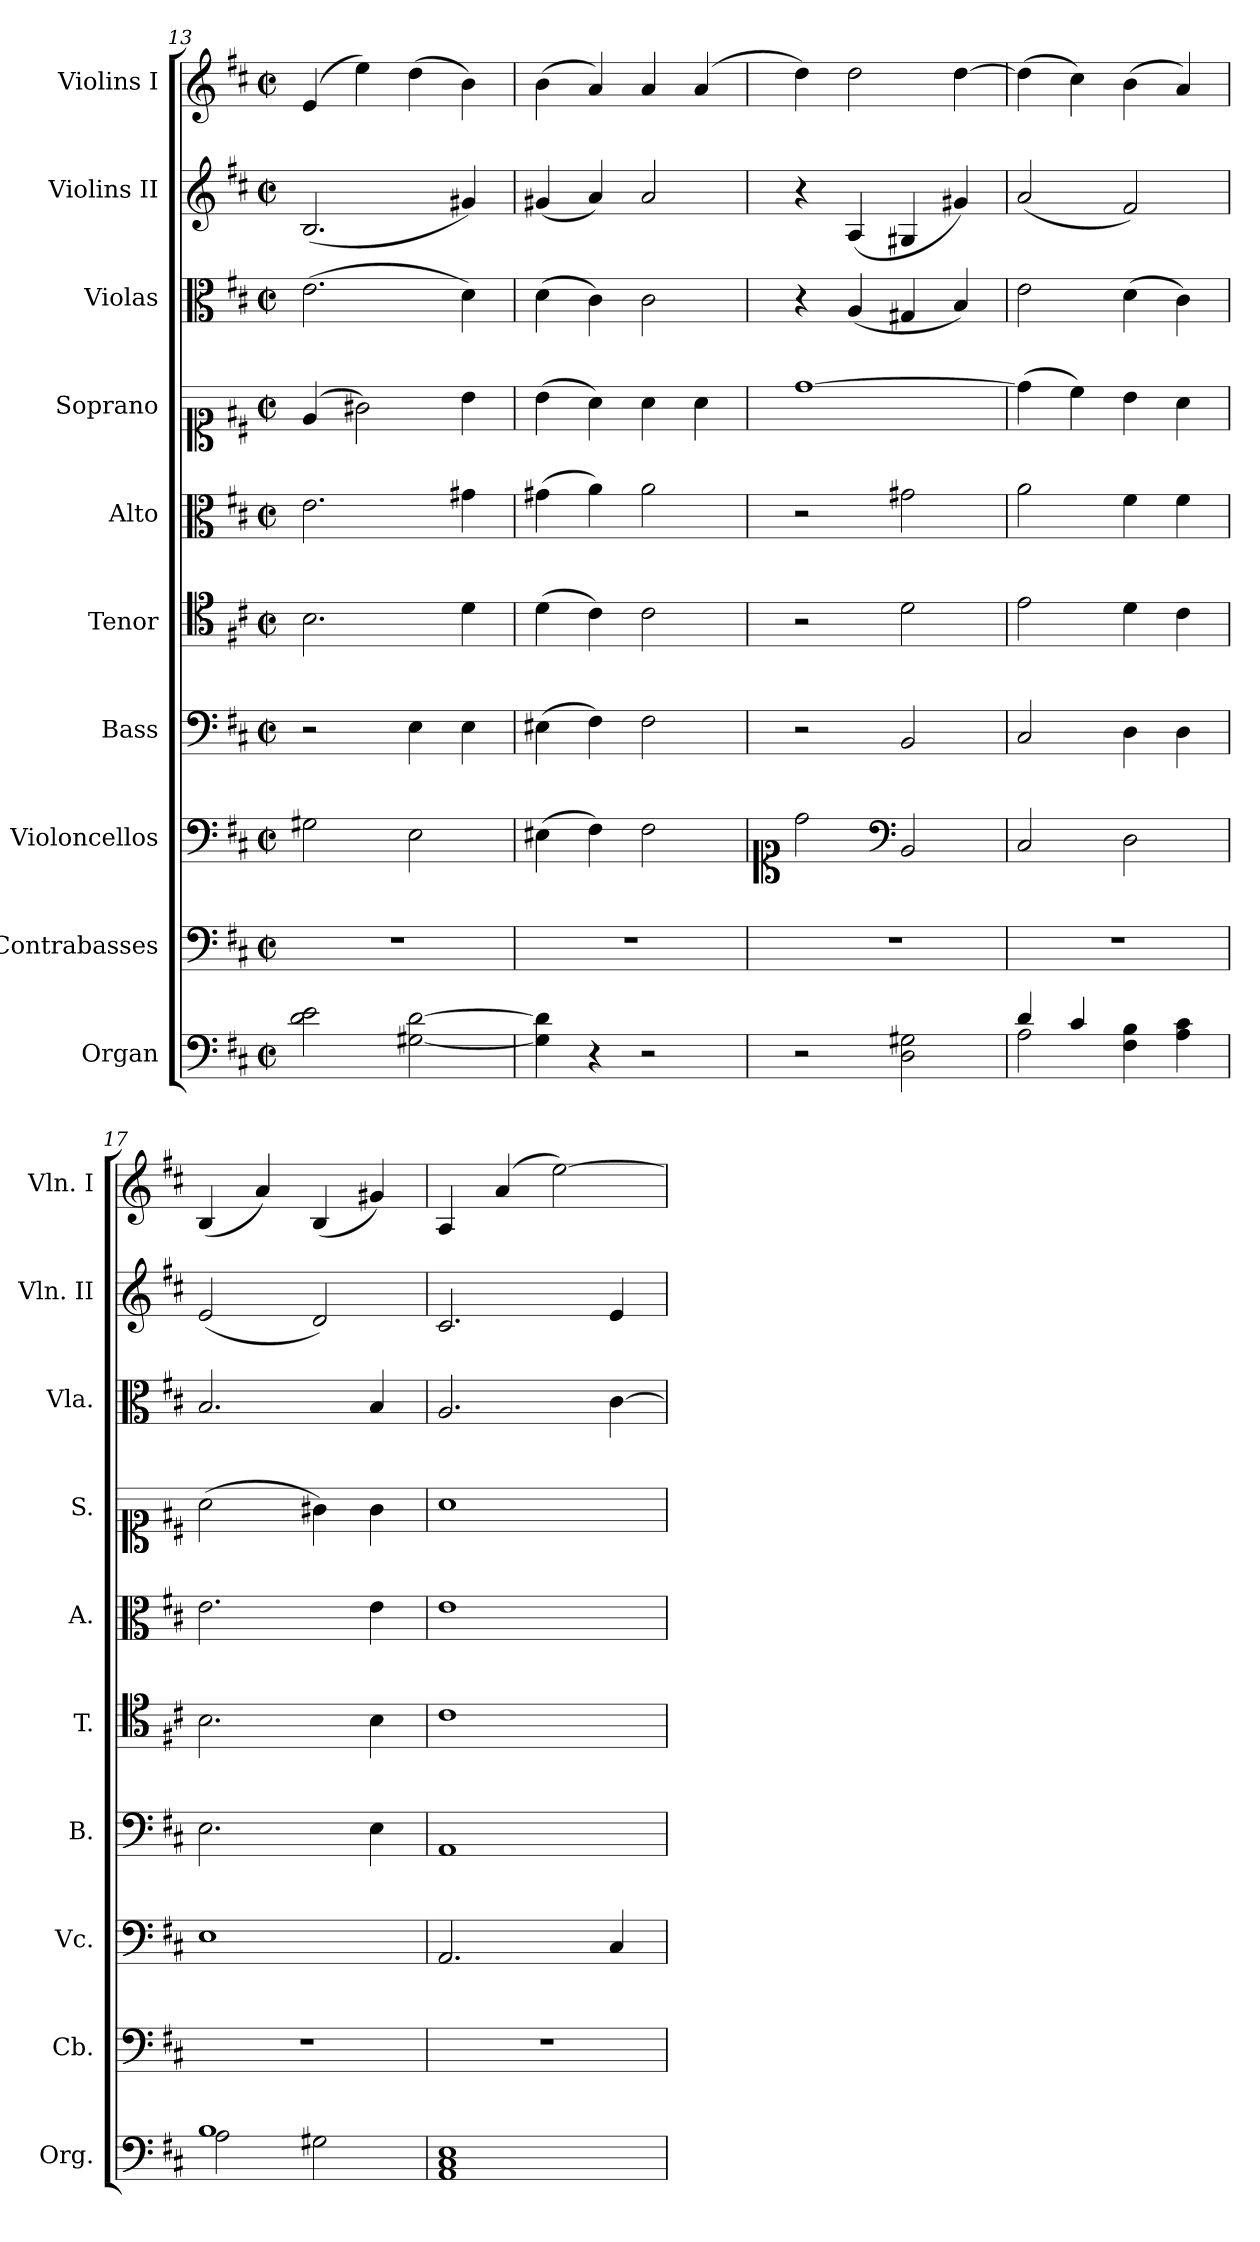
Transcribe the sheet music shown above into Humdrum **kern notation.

**kern	**kern	**kern	**kern	**kern	**kern	**kern	**kern	**kern	**kern
*part10	*part9	*part8	*part7	*part6	*part5	*part4	*part3	*part2	*part1
*staff10	*staff9	*staff8	*staff7	*staff6	*staff5	*staff4	*staff3	*staff2	*staff1
*I"Organ	*I"Contrabasses	*I"Violoncellos	*I"Bass	*I"Tenor	*I"Alto	*I"Soprano	*I"Violas	*I"Violins II	*I"Violins I
*I'Org.	*I'Cb.	*I'Vc.	*I'B.	*I'T.	*I'A.	*I'S.	*I'Vla.	*I'Vln. II	*I'Vln. I
*clefF4	*clefF4	*clefF4	*clefF4	*clefC4	*clefC3	*clefC1	*clefC3	*clefG2	*clefG2
*	*ITrd7c12	*	*	*	*	*	*	*	*
*k[f#c#]	*k[f#c#]	*k[f#c#]	*k[f#c#]	*k[f#c#]	*k[f#c#]	*k[f#c#]	*k[f#c#]	*k[f#c#]	*k[f#c#]
*M2/2	*M2/2	*M2/2	*M2/2	*M2/2	*M2/2	*M2/2	*M2/2	*M2/2	*M2/2
*met(c|)	*met(c|)	*met(c|)	*met(c|)	*met(c|)	*met(c|)	*met(c|)	*met(c|)	*met(c|)	*met(c|)
=13	=13	=13	=13	=13	=13	=13	=13	=13	=13
2d\ 2e\	1r	2G#X\	2r	2.B\	2.e\	(>4e/	(>2.e\	(<2.B/	(>4e/
.	.	.	.	.	.	2g#X\)	.	.	4ee\)
[2G#X\ [2d\	.	2E\	4E\	.	.	.	.	.	(>4dd\
.	.	.	4E\	4d\	4g#X\	4b\	4d\)	4g#X/)	4b\)
=14	=14	=14	=14	=14	=14	=14	=14	=14	=14
4G#\] 4d\]	1r	(>4E#X\	(>4E#X\	(>4d\	(>4g#X\	(>4b\	(>4d\	(<4g#X/	(>4b\
4r	.	4F#\)	4F#\)	4c#\)	4a\)	4a\)	4c#\)	4a/)	4a/)
2r	.	2F#\	2F#\	2c#\	2a\	4a\	2c#\	2a/	4a/
.	.	.	.	.	.	4a\	.	.	(<4a/
!!LO:PB:g=z
=15	=15	=15	=15	=15	=15	=15	=15	=15	=15
*	*	*clefC1	*	*	*	*	*	*	*
2r	1r	2dd\	2r	2r	2r	[1dd	4r	4r	4dd\)
.	.	.	.	.	.	.	(<4A/	(<4A/	2dd\
*	*	*clefF4	*	*	*	*	*	*	*
2D\ 2G#X\	.	2BB/	2BB/	2d\	2g#X\	.	4G#X/	4G#X/	.
.	.	.	.	.	.	.	4B/)	4g#X/)	[4dd\
=16	=16	=16	=16	=16	=16	=16	=16	=16	=16
*^	*	*	*	*	*	*	*	*	*
4d/	2A\	1r	2C#/	2C#/	2e\	2a\	(>4dd\]	2e\	(<2a/	(>4dd\]
4c#/	.	.	.	.	.	.	4cc#\)	.	.	4cc#\)
4F#\ 4B\	2ryy	.	2D\	4D\	4d\	4f#\	4b\	(>4d\	2f#/)	(>4b\
4A\ 4c#\	.	.	.	4D\	4c#\	4f#\	4a\	4c#\)	.	4a/)
=17	=17	=17	=17	=17	=17	=17	=17	=17	=17	=17
1B	2A\	1r	1E	2.E\	2.B\	2.e\	(>2a\	2.B/	(<2e/	(<4B/
.	.	.	.	.	.	.	.	.	.	4a/)
.	2G#X\	.	.	.	.	.	4g#X\)	.	2d/)	(<4B/
.	.	.	.	4E\	4B\	4e\	4g#\	4B/	.	4g#X/)
*v	*v	*	*	*	*	*	*	*	*	*
=18	=18	=18	=18	=18	=18	=18	=18	=18	=18
1AA 1C# 1E	1r	2.AA/	1AA	1c#	1e	1a	2.A/	2.c#/	4A/
.	.	.	.	.	.	.	.	.	(>4a/
.	.	.	.	.	.	.	.	.	[2ee\)
.	.	4C#/	.	.	.	.	[4c#\	4e/	.
=	=	=	=	=	=	=	=	=	=
*-	*-	*-	*-	*-	*-	*-	*-	*-	*-
